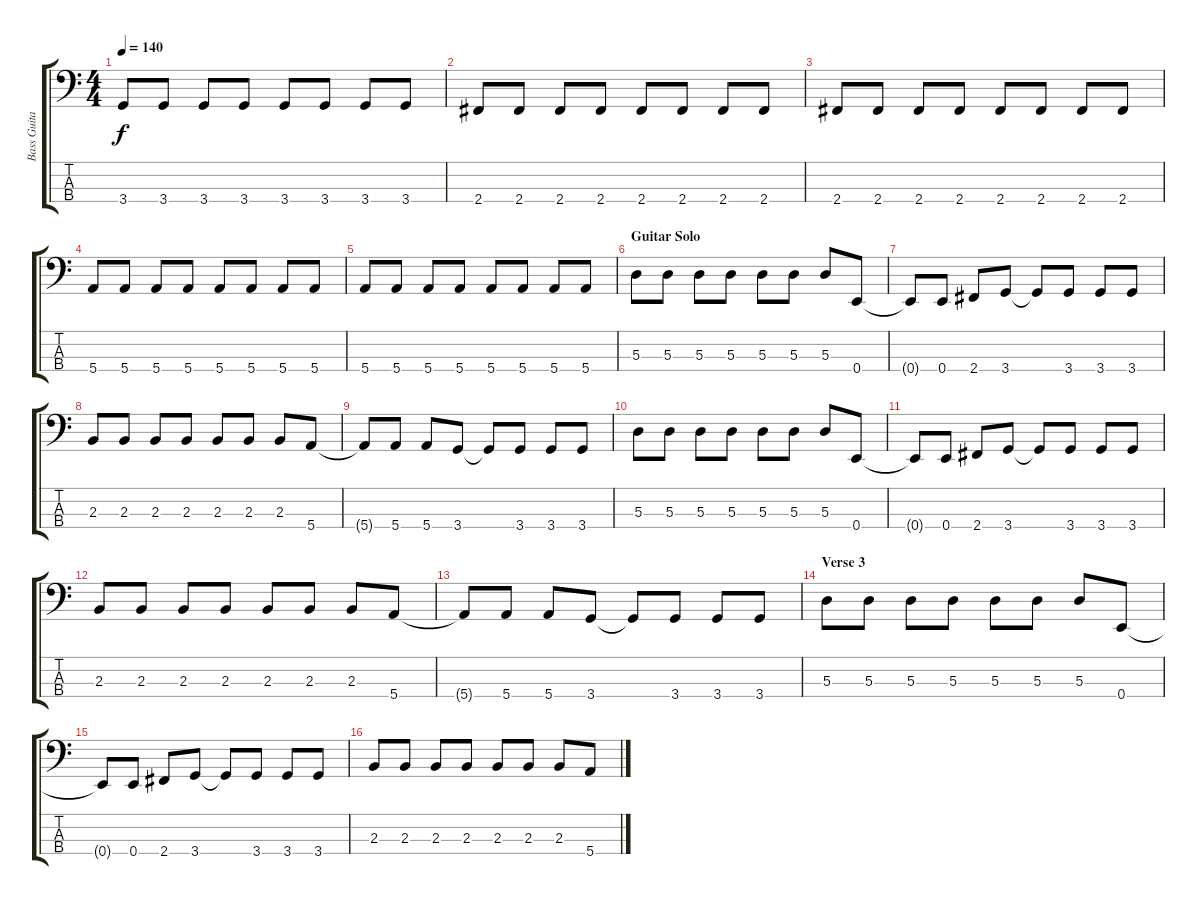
\track ("Bass Guitar" "Bass Guita") {instrument electricbasspick}
\staff {score tabs}
\tuning (G2 D2 A1 E1) {hide}
\ts (4 4)
\tempo 140
\clef f4
\ks c
3.4{t}.8{dy f} 3.4.8 3.4.8 3.4.8 3.4.8 3.4.8 3.4.8 3.4.8 |
2.4.8 2.4.8 2.4.8 2.4.8 2.4.8 2.4.8 2.4.8 2.4.8 |
2.4.8 2.4.8 2.4.8 2.4.8 2.4.8 2.4.8 2.4.8 2.4.8 |
5.4.8 5.4.8 5.4.8 5.4.8 5.4.8 5.4.8 5.4.8 5.4.8 |
5.4.8 5.4.8 5.4.8 5.4.8 5.4.8 5.4.8 5.4.8 5.4.8 |
\section ("" "Guitar Solo")
5.3.8 5.3.8 5.3.8 5.3.8 5.3.8 5.3.8 5.3.8 0.4.8 |
0.4{t}.8 0.4.8 2.4.8 3.4.8 3.4{t}.8 3.4.8 3.4.8 3.4.8 |
2.3.8 2.3.8 2.3.8 2.3.8 2.3.8 2.3.8 2.3.8 5.4.8 |
5.4{t}.8 5.4.8 5.4.8 3.4.8 3.4{t}.8 3.4.8 3.4.8 3.4.8 |
5.3.8 5.3.8 5.3.8 5.3.8 5.3.8 5.3.8 5.3.8 0.4.8 |
0.4{t}.8 0.4.8 2.4.8 3.4.8 3.4{t}.8 3.4.8 3.4.8 3.4.8 |
2.3.8 2.3.8 2.3.8 2.3.8 2.3.8 2.3.8 2.3.8 5.4.8 |
5.4{t}.8 5.4.8 5.4.8 3.4.8 3.4{t}.8 3.4.8 3.4.8 3.4.8 |
\section ("" "Verse 3")
5.3.8 5.3.8 5.3.8 5.3.8 5.3.8 5.3.8 5.3.8 0.4.8 |
0.4{t}.8 0.4.8 2.4.8 3.4.8 3.4{t}.8 3.4.8 3.4.8 3.4.8 |
2.3.8 2.3.8 2.3.8 2.3.8 2.3.8 2.3.8 2.3.8 5.4.8
